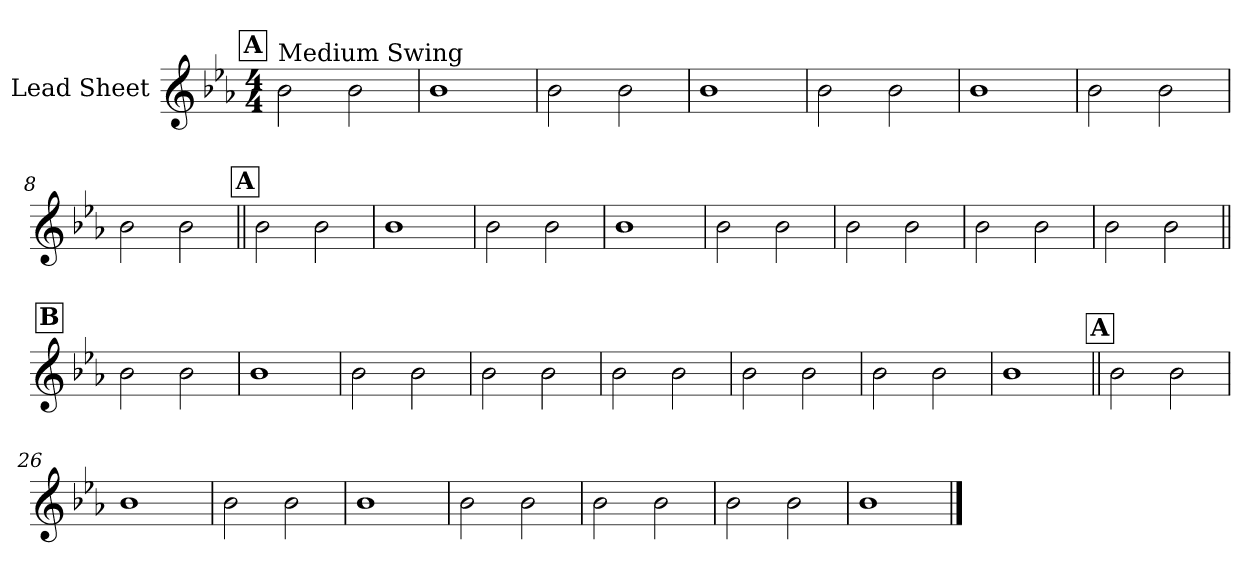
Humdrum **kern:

**kern
*part1
*staff1
*I"Lead Sheet
*clefG2
*k[b-e-a-]
*c:
*M4/4
!!LO:REH:place=s1:a:fs=14:t=A
=1
!LO:TX:a:t=Medium Swing
2b-\
2b-\
=2
1b-
=3
2b-\
2b-\
=4
1b-
!!LO:LB:g=z
=5
2b-\
2b-\
=6
1b-
=7
2b-\
2b-\
=8
2b-\
2b-\
!!LO:LB:g=z
!!LO:REH:place=s1:a:fs=14:t=A
=9||
2b-\
2b-\
=10
1b-
=11
2b-\
2b-\
=12
1b-
!!LO:LB:g=z
=13
2b-\
2b-\
=14
2b-\
2b-\
=15
2b-\
2b-\
=16
2b-\
2b-\
!!LO:LB:g=z
!!LO:REH:place=s1:a:fs=14:t=B
=17||
2b-\
2b-\
=18
1b-
=19
2b-\
2b-\
=20
2b-\
2b-\
!!LO:LB:g=z
=21
2b-\
2b-\
=22
2b-\
2b-\
=23
2b-\
2b-\
=24
1b-
!!LO:LB:g=z
!!LO:REH:place=s1:a:fs=14:t=A
=25||
2b-\
2b-\
=26
1b-
=27
2b-\
2b-\
=28
1b-
!!LO:LB:g=z
=29
2b-\
2b-\
=30
2b-\
2b-\
=31
2b-\
2b-\
=32
1b-
==
*-
